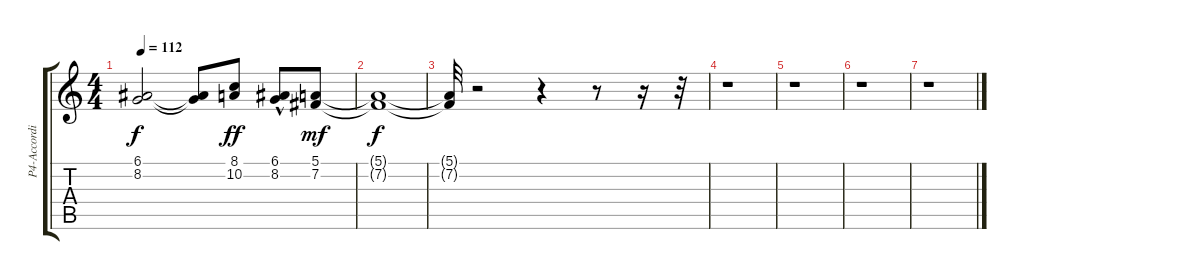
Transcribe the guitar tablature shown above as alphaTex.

\track ("P4-Accordion" "P4-Accordi") {instrument accordion}
\staff {score tabs}
\tuning (E4 B3 G3 D3 A2 E2) {hide}
\ts (4 4)
\tempo 112
\clef g2
\ks c
(6.1{t} 8.2{t}).2{dy f} (6.1{t} 8.2{t}).8 (8.1 10.2).8{dy ff volume 15} (6.1 8.2{hac}).8{volume 16} (5.1 7.2).8{dy mf} |
(5.1{t} 7.2{t}).1{dy f} |
(5.1{t} 7.2{t}).32 r.2 r.4 r.8 r.16 r.32 |
r.1 |
r.1 |
r.1 |
r.1
